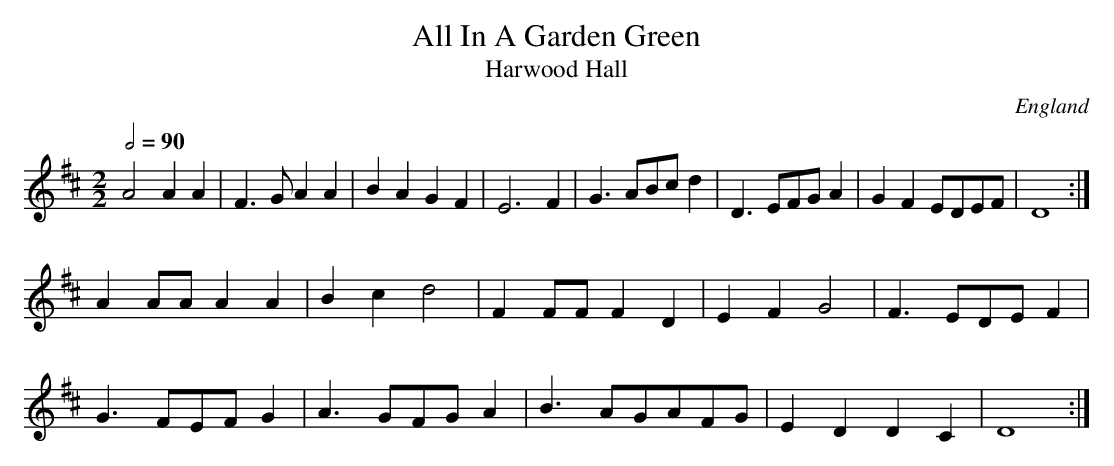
X:1
T:All In A Garden Green
T:Harwood Hall
O:England
M:2/2
L:1/8
Q:1/2=90
K:Dmaj
A4 A2A2 | F2>G2 A2A2 |B2A2 G2F2 |\
E6 F2 | G3 ABc d2 | D3 EFG A2 | G2F2 EDEF | D8 :|
A2AA A2A2 | B2 c2 d4 | F2FF F2D2 |\
E2F2 G4 | F3 EDE F2 |
G3 FEF G2 | A3 GFG A2 | B3 AGAFG | E2D2 D2C2 | D8 :|
